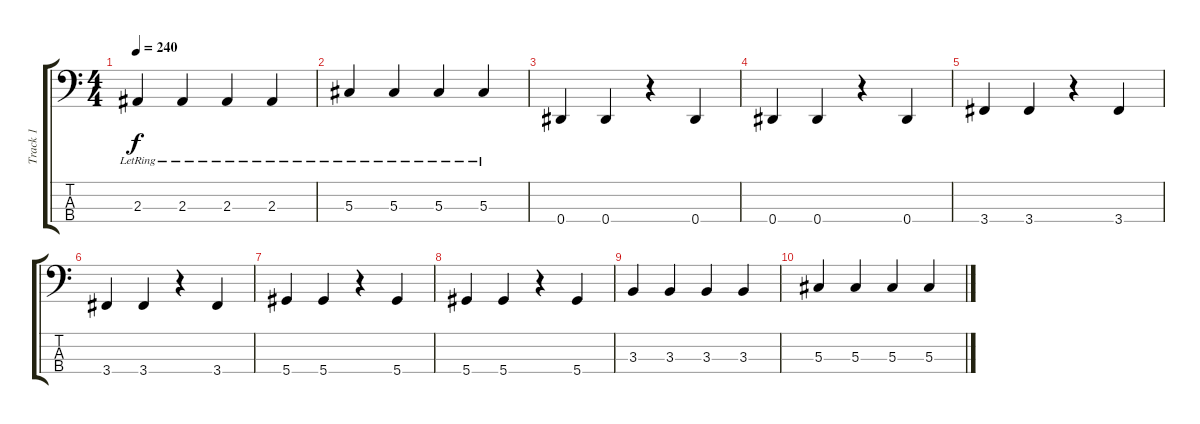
\track ("Track 1" "Track 1") {instrument electricbasspick}
\staff {score tabs}
\tuning (Gb2 Db2 Ab1 Eb1) {hide}
\ts (4 4)
\tempo 240
\clef f4
\ks c
2.3{lr}.4{dy f} 2.3{lr}.4 2.3{lr}.4 2.3{lr}.4 |
5.3{lr}.4 5.3{lr}.4 5.3{lr}.4 5.3{lr}.4 |
0.4.4 0.4.4 r.4 0.4.4 |
0.4.4 0.4.4 r.4 0.4.4 |
3.4.4 3.4.4 r.4 3.4.4 |
3.4.4 3.4.4 r.4 3.4.4 |
5.4.4 5.4.4 r.4 5.4.4 |
5.4.4 5.4.4 r.4 5.4.4 |
3.3.4 3.3.4 3.3.4 3.3.4 |
5.3.4 5.3.4 5.3.4 5.3.4
